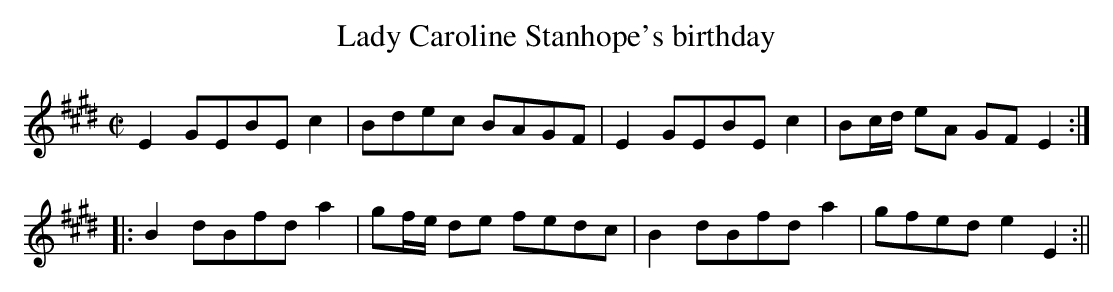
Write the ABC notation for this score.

X:1
T:Lady Caroline Stanhope's birthday
M:C|
L:1/8
K:E
E2 GEBE c2|Bdec BAGF|E2 GEBE c2|Bc/d/ eA GF E2:|
|:B2 dBfd a2|gf/e/ de fedc|B2 dBfd a2|gfed e2E2:||
